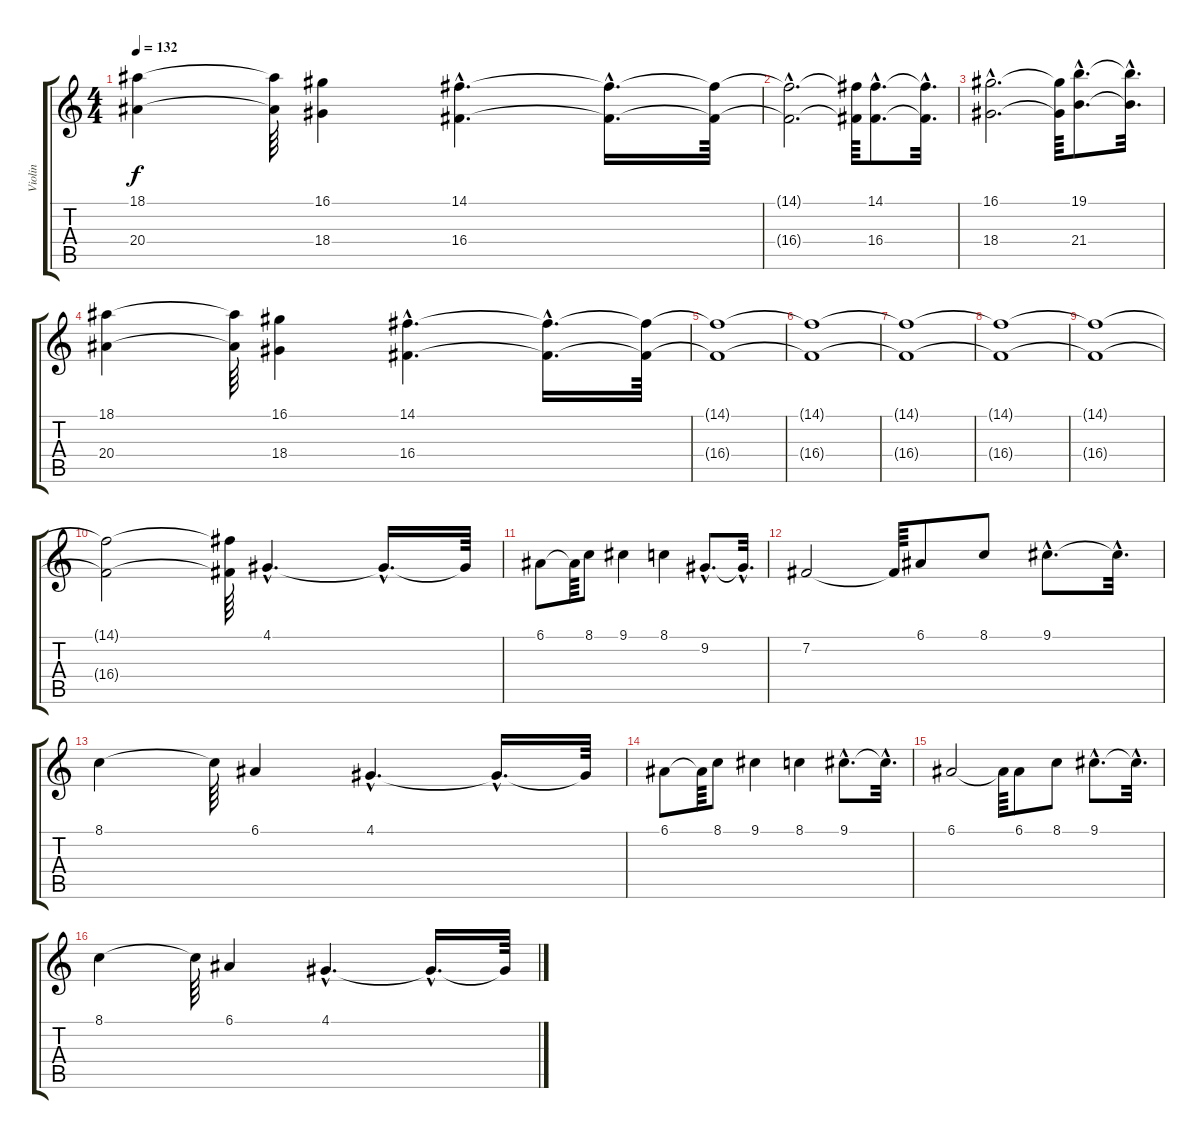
\track ("Violin" "Violin") {instrument violin}
\staff {score tabs}
\tuning (E4 B3 G3 D3 A2 E2) {hide}
\ts (4 4)
\tempo 132
\clef g2
\ks c
(18.1 20.4).4{dy f} (18.1{t} 20.4{t}).64 (16.1 18.4).4 (14.1{hac} 16.4{hac}).4{d} (14.1{hac t} 16.4{hac t}).16{d} (14.1{t} 16.4{t}).64 |
(14.1{hac t} 16.4{hac t}).2{d} (14.1{t} 16.4{t}).64 (14.1{hac} 16.4{hac}).8{d} (14.1{hac t} 16.4{hac t}).32{d} |
(16.1{hac} 18.4{hac}).2{d} (16.1{t} 18.4{t}).64 (19.1{hac} 21.4{hac}).8{d} (19.1{hac t} 21.4{hac t}).32{d} |
(18.1 20.4).4 (18.1{t} 20.4{t}).64 (16.1 18.4).4 (14.1{hac} 16.4{hac}).4{d} (14.1{hac t} 16.4{hac t}).16{d} (14.1{t} 16.4{t}).64 |
(14.1{t} 16.4{t}).1 |
(14.1{t} 16.4{t}).1 |
(14.1{t} 16.4{t}).1 |
(14.1{t} 16.4{t}).1 |
(14.1{t} 16.4{t}).1 |
(14.1{t} 16.4{t}).2 (14.1{t} 16.4{t}).64 4.1{hac}.4{d} 4.1{hac t}.16{d} 4.1{t}.64 |
6.1.8 6.1{t}.64 8.1.8 9.1.4 8.1.4 9.2{hac}.8{d} 9.2{hac t}.32{d} |
7.2.2 7.2{t}.64 6.1.8 8.1.8 9.1{hac}.8{d} 9.1{hac t}.32{d} |
8.1.4 8.1{t}.64 6.1.4 4.1{hac}.4{d} 4.1{hac t}.16{d} 4.1{t}.64 |
6.1.8 6.1{t}.64 8.1.8 9.1.4 8.1.4 9.1{hac}.8{d} 9.1{hac t}.32{d} |
6.1.2 6.1{t}.64 6.1.8 8.1.8 9.1{hac}.8{d} 9.1{hac t}.32{d} |
8.1.4 8.1{t}.64 6.1.4 4.1{hac}.4{d} 4.1{hac t}.16{d} 4.1{t}.64
